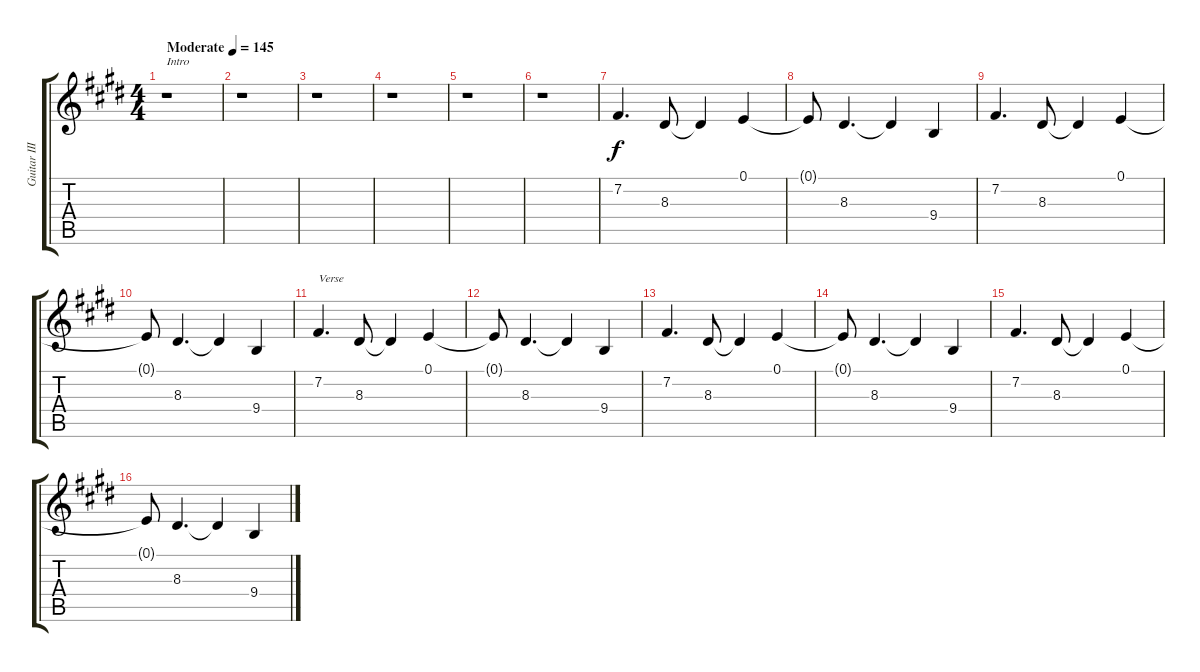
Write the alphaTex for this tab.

\track ("Guitar III" "Guitar III") {instrument fx8scifi}
\staff {score tabs}
\tuning (E4 B3 G3 D3 A2 E2) {hide}
\ts (4 4)
\tempo (145 "Moderate")
\clef g2
\ks e
r.1{txt "Intro" dy f instrument fx8scifi} |
r.1 |
r.1 |
r.1 |
r.1 |
r.1 |
7.2.4{d} 8.3.8 8.3{t}.4 0.1.4 |
0.1{t}.8 8.3.4{d} 8.3{t}.4 9.4.4 |
7.2.4{d} 8.3.8 8.3{t}.4 0.1.4 |
0.1{t}.8 8.3.4{d} 8.3{t}.4 9.4.4 |
7.2.4{d txt "Verse"} 8.3.8 8.3{t}.4 0.1.4 |
0.1{t}.8 8.3.4{d} 8.3{t}.4 9.4.4 |
7.2.4{d} 8.3.8 8.3{t}.4 0.1.4 |
0.1{t}.8 8.3.4{d} 8.3{t}.4 9.4.4 |
7.2.4{d} 8.3.8 8.3{t}.4 0.1.4 |
0.1{t}.8 8.3.4{d} 8.3{t}.4 9.4.4
